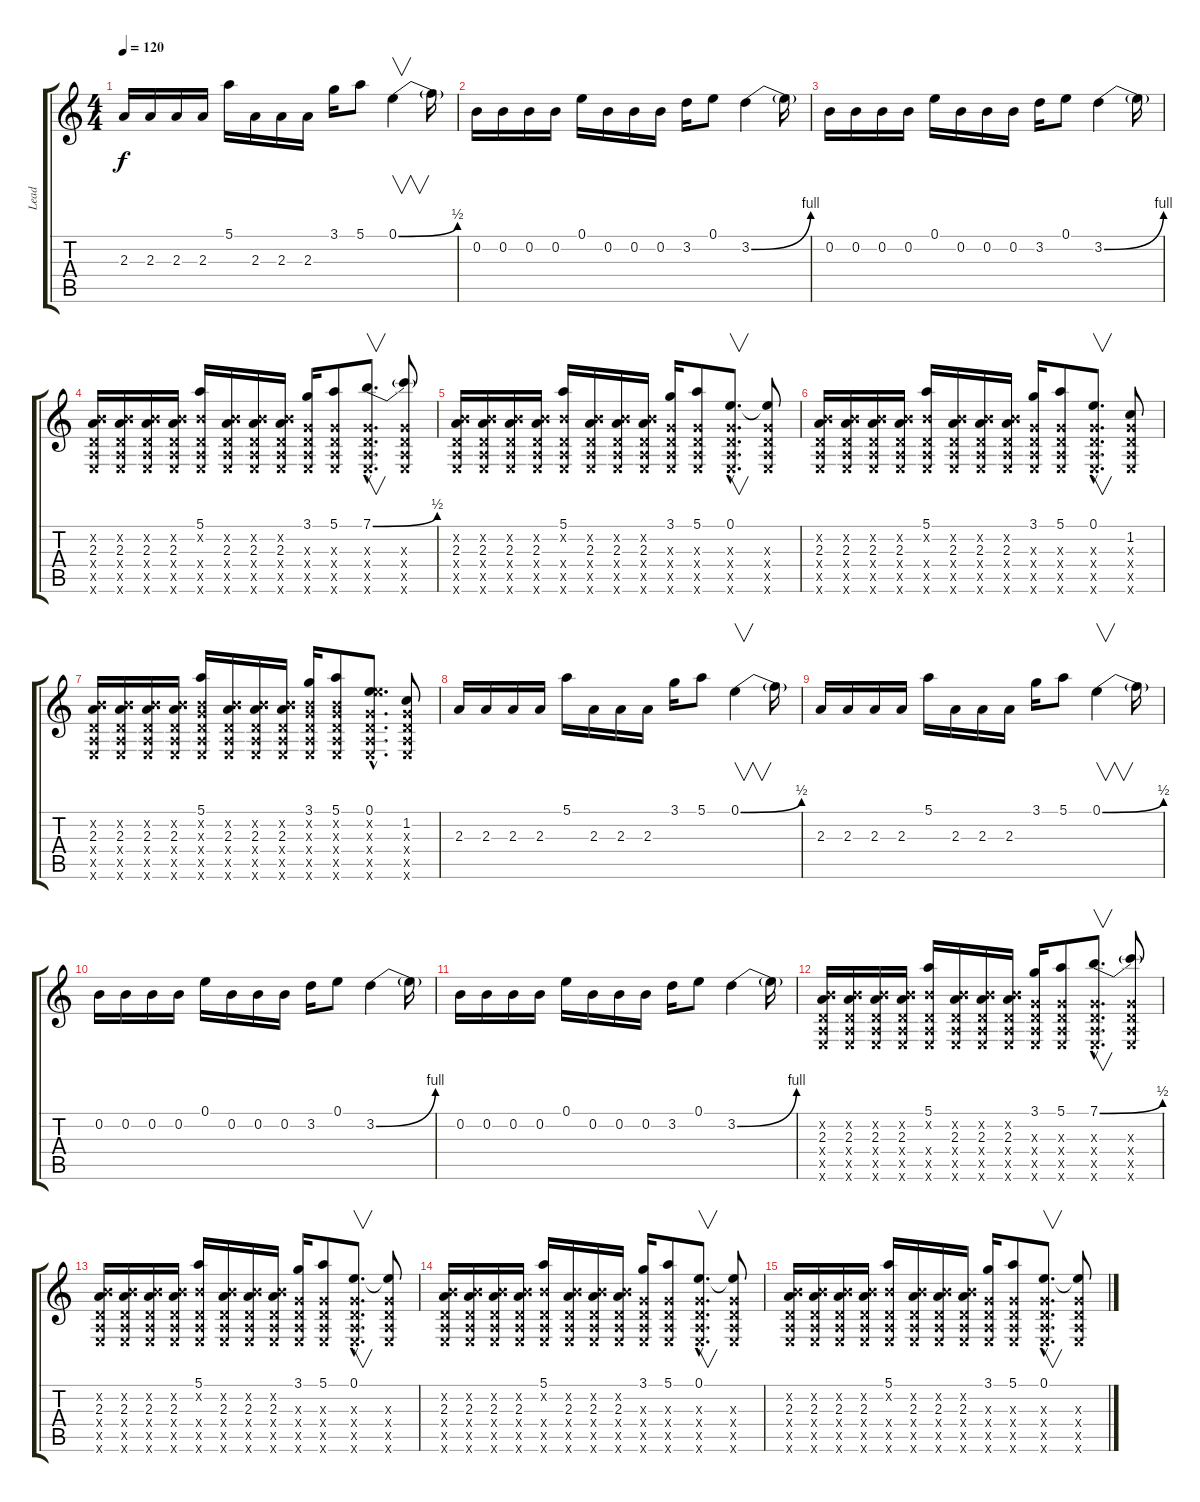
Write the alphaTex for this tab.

\track ("Lead" "Lead") {instrument overdrivenguitar}
\staff {score tabs}
\tuning (E4 B3 G3 D3 A2 E2) {hide}
\ts (4 4)
\tempo 120
\clef g2
\ks c
2.3.16{dy f} 2.3.16 2.3.16 2.3.16 5.1.16 2.3.16 2.3.16 2.3.16 3.1.16 5.1.8 0.1{be (bend 0 0 60 2)}.4{v} 0.1{t}.16 |
0.2.16 0.2.16 0.2.16 0.2.16 0.1.16 0.2.16 0.2.16 0.2.16 3.2.16 0.1.8 3.2{be (bend 0 0 60 4)}.4 3.2{t}.16 |
0.2.16 0.2.16 0.2.16 0.2.16 0.1.16 0.2.16 0.2.16 0.2.16 3.2.16 0.1.8 3.2{be (bend 0 0 60 4)}.4 3.2{t}.16 |
(0.2{x} 2.3 0.4{x} 0.5{x} 0.6{x}).16 (0.2{x} 2.3 0.4{x} 0.5{x} 0.6{x}).16 (0.2{x} 2.3 0.4{x} 0.5{x} 0.6{x}).16 (0.2{x} 2.3 0.4{x} 0.5{x} 0.6{x}).16 (5.1 0.2{x} 0.4{x} 0.5{x} 0.6{x}).16 (0.2{x} 2.3 0.4{x} 0.5{x} 0.6{x}).16 (0.2{x} 2.3 0.4{x} 0.5{x} 0.6{x}).16 (0.2{x} 2.3 0.4{x} 0.5{x} 0.6{x}).16 (3.1 0.3{x} 0.4{x} 0.5{x} 0.6{x}).16 (5.1 0.3{x} 0.4{x} 0.5{x} 0.6{x}).8 (7.1{be (bend 0 0 60 2) hac} 0.3{hac x} 0.4{hac x} 0.5{hac x} 0.6{hac x}).8{v d} (7.1{t} 0.3{x} 0.4{x} 0.5{x} 0.6{x}).8 |
(0.2{x} 2.3 0.4{x} 0.5{x} 0.6{x}).16 (0.2{x} 2.3 0.4{x} 0.5{x} 0.6{x}).16 (0.2{x} 2.3 0.4{x} 0.5{x} 0.6{x}).16 (0.2{x} 2.3 0.4{x} 0.5{x} 0.6{x}).16 (5.1 0.2{x} 0.4{x} 0.5{x} 0.6{x}).16 (0.2{x} 2.3 0.4{x} 0.5{x} 0.6{x}).16 (0.2{x} 2.3 0.4{x} 0.5{x} 0.6{x}).16 (0.2{x} 2.3 0.4{x} 0.5{x} 0.6{x}).16 (3.1 0.3{x} 0.4{x} 0.5{x} 0.6{x}).16 (5.1 0.3{x} 0.4{x} 0.5{x} 0.6{x}).8 (0.1{hac} 0.3{hac x} 0.4{hac x} 0.5{hac x} 0.6{hac x}).8{v d} (0.1{t} 0.3{x} 0.4{x} 0.5{x} 0.6{x}).8 |
(0.2{x} 2.3 0.4{x} 0.5{x} 0.6{x}).16 (0.2{x} 2.3 0.4{x} 0.5{x} 0.6{x}).16 (0.2{x} 2.3 0.4{x} 0.5{x} 0.6{x}).16 (0.2{x} 2.3 0.4{x} 0.5{x} 0.6{x}).16 (5.1 0.2{x} 0.4{x} 0.5{x} 0.6{x}).16 (0.2{x} 2.3 0.4{x} 0.5{x} 0.6{x}).16 (0.2{x} 2.3 0.4{x} 0.5{x} 0.6{x}).16 (0.2{x} 2.3 0.4{x} 0.5{x} 0.6{x}).16 (3.1 0.3{x} 0.4{x} 0.5{x} 0.6{x}).16 (5.1 0.3{x} 0.4{x} 0.5{x} 0.6{x}).8 (0.1{hac} 0.3{hac x} 0.4{hac x} 0.5{hac x} 0.6{hac x}).8{v d} (1.2 0.3{x} 0.4{x} 0.5{x} 0.6{x}).8 |
(0.2{x} 2.3 0.4{x} 0.5{x} 0.6{x}).16 (0.2{x} 2.3 0.4{x} 0.5{x} 0.6{x}).16 (0.2{x} 2.3 0.4{x} 0.5{x} 0.6{x}).16 (0.2{x} 2.3 0.4{x} 0.5{x} 0.6{x}).16 (5.1 0.2{x} 0.3{x} 0.4{x} 0.5{x} 0.6{x}).16 (0.2{x} 2.3 0.4{x} 0.5{x} 0.6{x}).16 (0.2{x} 2.3 0.4{x} 0.5{x} 0.6{x}).16 (0.2{x} 2.3 0.4{x} 0.5{x} 0.6{x}).16 (3.1 0.2{x} 0.3{x} 0.4{x} 0.5{x} 0.6{x}).16 (5.1 0.2{x} 0.3{x} 0.4{x} 0.5{x} 0.6{x}).8 (0.1{hac} 5.2{hac x} 0.3{hac x} 0.4{hac x} 0.5{hac x} 0.6{hac x}).8{d} (1.2 0.3{x} 0.4{x} 0.5{x} 0.6{x}).8 |
2.3.16 2.3.16 2.3.16 2.3.16 5.1.16 2.3.16 2.3.16 2.3.16 3.1.16 5.1.8 0.1{be (bend 0 0 60 2)}.4{v} 0.1{t}.16 |
2.3.16 2.3.16 2.3.16 2.3.16 5.1.16 2.3.16 2.3.16 2.3.16 3.1.16 5.1.8 0.1{be (bend 0 0 60 2)}.4{v} 0.1{t}.16 |
0.2.16 0.2.16 0.2.16 0.2.16 0.1.16 0.2.16 0.2.16 0.2.16 3.2.16 0.1.8 3.2{be (bend 0 0 60 4)}.4 3.2{t}.16 |
0.2.16 0.2.16 0.2.16 0.2.16 0.1.16 0.2.16 0.2.16 0.2.16 3.2.16 0.1.8 3.2{be (bend 0 0 60 4)}.4 3.2{t}.16 |
(0.2{x} 2.3 0.4{x} 0.5{x} 0.6{x}).16 (0.2{x} 2.3 0.4{x} 0.5{x} 0.6{x}).16 (0.2{x} 2.3 0.4{x} 0.5{x} 0.6{x}).16 (0.2{x} 2.3 0.4{x} 0.5{x} 0.6{x}).16 (5.1 0.2{x} 0.4{x} 0.5{x} 0.6{x}).16 (0.2{x} 2.3 0.4{x} 0.5{x} 0.6{x}).16 (0.2{x} 2.3 0.4{x} 0.5{x} 0.6{x}).16 (0.2{x} 2.3 0.4{x} 0.5{x} 0.6{x}).16 (3.1 0.3{x} 0.4{x} 0.5{x} 0.6{x}).16 (5.1 0.3{x} 0.4{x} 0.5{x} 0.6{x}).8 (7.1{be (bend 0 0 60 2) hac} 0.3{hac x} 0.4{hac x} 0.5{hac x} 0.6{hac x}).8{v d} (7.1{t} 0.3{x} 0.4{x} 0.5{x} 0.6{x}).8 |
(0.2{x} 2.3 0.4{x} 0.5{x} 0.6{x}).16 (0.2{x} 2.3 0.4{x} 0.5{x} 0.6{x}).16 (0.2{x} 2.3 0.4{x} 0.5{x} 0.6{x}).16 (0.2{x} 2.3 0.4{x} 0.5{x} 0.6{x}).16 (5.1 0.2{x} 0.4{x} 0.5{x} 0.6{x}).16 (0.2{x} 2.3 0.4{x} 0.5{x} 0.6{x}).16 (0.2{x} 2.3 0.4{x} 0.5{x} 0.6{x}).16 (0.2{x} 2.3 0.4{x} 0.5{x} 0.6{x}).16 (3.1 0.3{x} 0.4{x} 0.5{x} 0.6{x}).16 (5.1 0.3{x} 0.4{x} 0.5{x} 0.6{x}).8 (0.1{hac} 0.3{hac x} 0.4{hac x} 0.5{hac x} 0.6{hac x}).8{v d} (0.1{t} 0.3{x} 0.4{x} 0.5{x} 0.6{x}).8 |
(0.2{x} 2.3 0.4{x} 0.5{x} 0.6{x}).16{volume 0} (0.2{x} 2.3 0.4{x} 0.5{x} 0.6{x}).16 (0.2{x} 2.3 0.4{x} 0.5{x} 0.6{x}).16 (0.2{x} 2.3 0.4{x} 0.5{x} 0.6{x}).16 (5.1 0.2{x} 0.4{x} 0.5{x} 0.6{x}).16 (0.2{x} 2.3 0.4{x} 0.5{x} 0.6{x}).16 (0.2{x} 2.3 0.4{x} 0.5{x} 0.6{x}).16 (0.2{x} 2.3 0.4{x} 0.5{x} 0.6{x}).16 (3.1 0.3{x} 0.4{x} 0.5{x} 0.6{x}).16 (5.1 0.3{x} 0.4{x} 0.5{x} 0.6{x}).8 (0.1{hac} 0.3{hac x} 0.4{hac x} 0.5{hac x} 0.6{hac x}).8{v d} (0.1{t} 0.3{x} 0.4{x} 0.5{x} 0.6{x}).8 |
(0.2{x} 2.3 0.4{x} 0.5{x} 0.6{x}).16 (0.2{x} 2.3 0.4{x} 0.5{x} 0.6{x}).16 (0.2{x} 2.3 0.4{x} 0.5{x} 0.6{x}).16 (0.2{x} 2.3 0.4{x} 0.5{x} 0.6{x}).16 (5.1 0.2{x} 0.4{x} 0.5{x} 0.6{x}).16 (0.2{x} 2.3 0.4{x} 0.5{x} 0.6{x}).16 (0.2{x} 2.3 0.4{x} 0.5{x} 0.6{x}).16 (0.2{x} 2.3 0.4{x} 0.5{x} 0.6{x}).16 (3.1 0.3{x} 0.4{x} 0.5{x} 0.6{x}).16 (5.1 0.3{x} 0.4{x} 0.5{x} 0.6{x}).8 (0.1{hac} 0.3{hac x} 0.4{hac x} 0.5{hac x} 0.6{hac x}).8{v d} (0.1{t} 0.3{x} 0.4{x} 0.5{x} 0.6{x}).8
